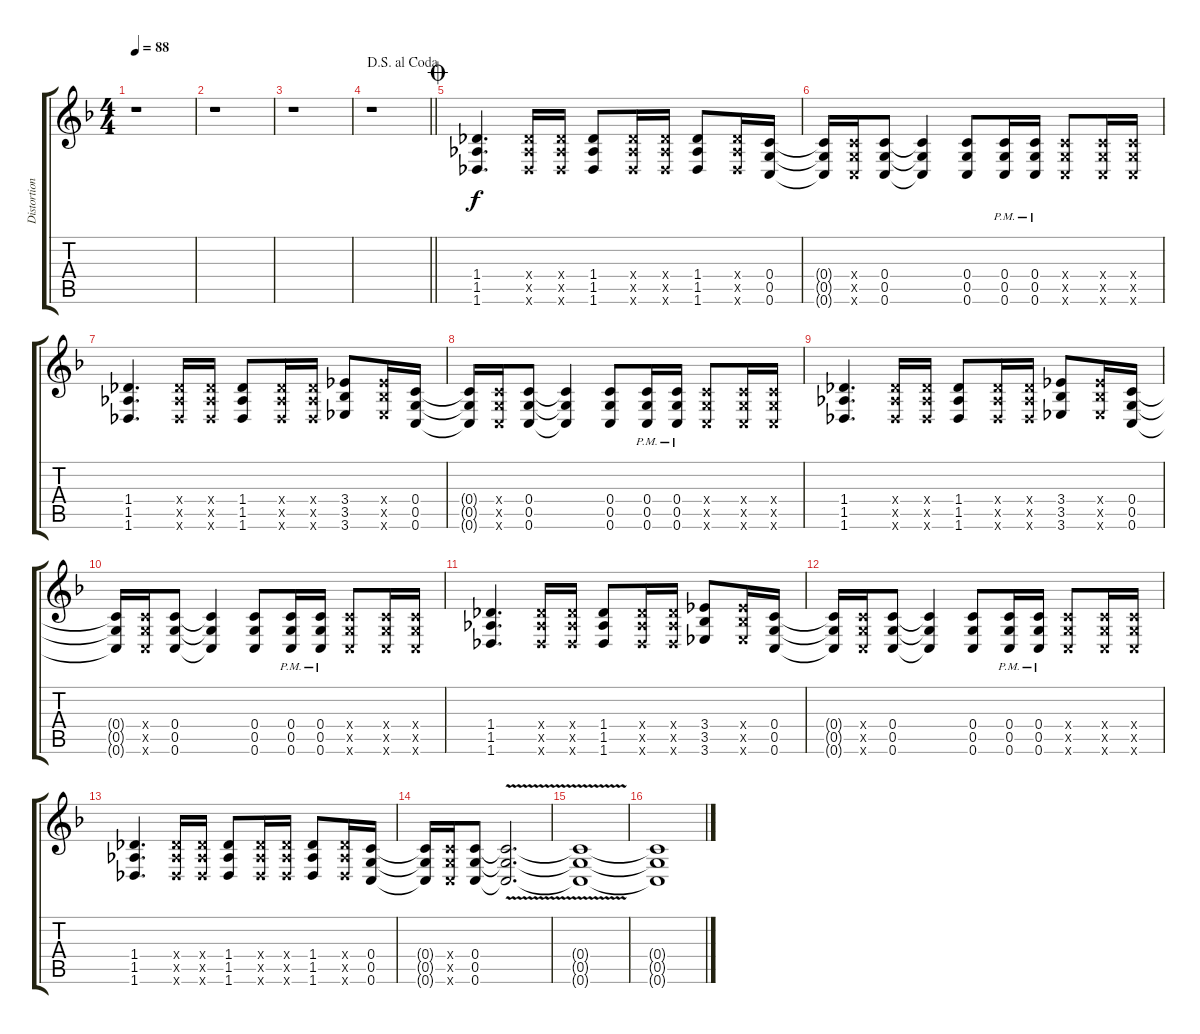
\track ("Distortion" "Distortion") {instrument distortionguitar}
\staff {score tabs}
\tuning (D4 A3 F3 C3 G2 C2) {hide}
\ts (4 4)
\tempo 88
\clef g2
\ks f
r.1{dy f} |
r.1 |
r.1 |
\jump dalsegnoalcoda
\barLineRight lightlight
r.1 |
\jump coda
(1.4 1.5 1.6).4{d} (1.4{x} 1.5{x} 1.6{x}).16 (1.4{x} 1.5{x} 1.6{x}).16 (1.4 1.5 1.6).8 (1.4{x} 1.5{x} 1.6{x}).16 (1.4{x} 1.5{x} 1.6{x}).16 (1.4 1.5 1.6).8 (1.4{x} 1.5{x} 1.6{x}).16 (0.4 0.5 0.6).16 |
(0.4{t} 0.5{t} 0.6{t}).16 (0.4{x} 0.5{x} 0.6{x}).16 (0.4 0.5 0.6).8 (0.4{t} 0.5{t} 0.6{t}).4 (0.4 0.5 0.6).8 (0.4{pm} 0.5{pm} 0.6{pm}).16 (0.4{pm} 0.5{pm} 0.6{pm}).16 (0.4{x} 0.5{x} 0.6{x}).8 (0.4{x} 0.5{x} 0.6{x}).16 (0.4{x} 0.5{x} 0.6{x}).16 |
(1.4 1.5 1.6).4{d} (1.4{x} 1.5{x} 1.6{x}).16 (1.4{x} 1.5{x} 1.6{x}).16 (1.4 1.5 1.6).8 (1.4{x} 1.5{x} 1.6{x}).16 (1.4{x} 1.5{x} 1.6{x}).16 (3.4 3.5 3.6).8 (3.4{x} 3.5{x} 3.6{x}).16 (0.4 0.5 0.6).16 |
(0.4{t} 0.5{t} 0.6{t}).16 (0.4{x} 0.5{x} 0.6{x}).16 (0.4 0.5 0.6).8 (0.4{t} 0.5{t} 0.6{t}).4 (0.4 0.5 0.6).8 (0.4{pm} 0.5{pm} 0.6{pm}).16 (0.4{pm} 0.5{pm} 0.6{pm}).16 (0.4{x} 0.5{x} 0.6{x}).8 (0.4{x} 0.5{x} 0.6{x}).16 (0.4{x} 0.5{x} 0.6{x}).16 |
(1.4 1.5 1.6).4{d} (1.4{x} 1.5{x} 1.6{x}).16 (1.4{x} 1.5{x} 1.6{x}).16 (1.4 1.5 1.6).8 (1.4{x} 1.5{x} 1.6{x}).16 (1.4{x} 1.5{x} 1.6{x}).16 (3.4 3.5 3.6).8 (3.4{x} 3.5{x} 3.6{x}).16 (0.4 0.5 0.6).16 |
(0.4{t} 0.5{t} 0.6{t}).16 (0.4{x} 0.5{x} 0.6{x}).16 (0.4 0.5 0.6).8 (0.4{t} 0.5{t} 0.6{t}).4 (0.4 0.5 0.6).8 (0.4{pm} 0.5{pm} 0.6{pm}).16 (0.4{pm} 0.5{pm} 0.6{pm}).16 (0.4{x} 0.5{x} 0.6{x}).8 (0.4{x} 0.5{x} 0.6{x}).16 (0.4{x} 0.5{x} 0.6{x}).16 |
(1.4 1.5 1.6).4{d} (1.4{x} 1.5{x} 1.6{x}).16 (1.4{x} 1.5{x} 1.6{x}).16 (1.4 1.5 1.6).8 (1.4{x} 1.5{x} 1.6{x}).16 (1.4{x} 1.5{x} 1.6{x}).16 (3.4 3.5 3.6).8 (3.4{x} 3.5{x} 3.6{x}).16 (0.4 0.5 0.6).16 |
(0.4{t} 0.5{t} 0.6{t}).16 (0.4{x} 0.5{x} 0.6{x}).16 (0.4 0.5 0.6).8 (0.4{t} 0.5{t} 0.6{t}).4 (0.4 0.5 0.6).8 (0.4{pm} 0.5{pm} 0.6{pm}).16 (0.4{pm} 0.5{pm} 0.6{pm}).16 (0.4{x} 0.5{x} 0.6{x}).8 (0.4{x} 0.5{x} 0.6{x}).16 (0.4{x} 0.5{x} 0.6{x}).16 |
(1.4 1.5 1.6).4{d} (1.4{x} 1.5{x} 1.6{x}).16 (1.4{x} 1.5{x} 1.6{x}).16 (1.4 1.5 1.6).8 (1.4{x} 1.5{x} 1.6{x}).16 (1.4{x} 1.5{x} 1.6{x}).16 (1.4 1.5 1.6).8 (1.4{x} 1.5{x} 1.6{x}).16 (0.4 0.5 0.6).16 |
(0.4{t} 0.5{t} 0.6{t}).16 (0.4{x} 0.5{x} 0.6{x}).16 (0.4 0.5 0.6).8 (0.4{v t} 0.5{t} 0.6{t}).2{d} |
(0.4{t} 0.5{t} 0.6{t}).1 |
(0.4{t} 0.5{t} 0.6{t}).1
